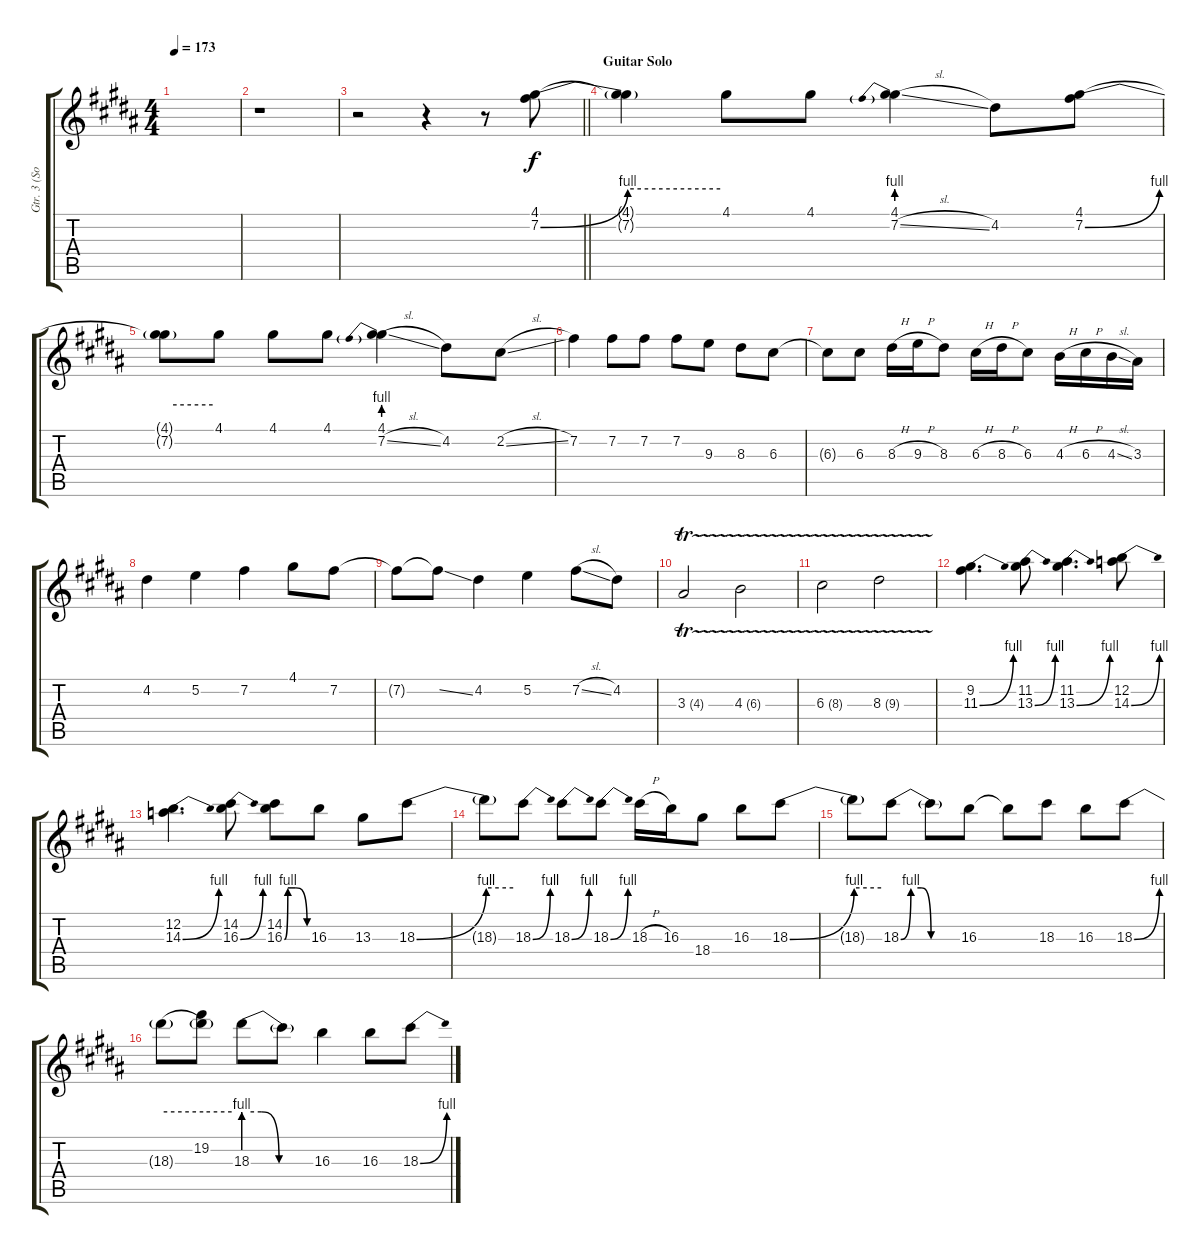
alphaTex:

\track ("Gtr. 3 (Solo)" "Gtr. 3 (So") {instrument distortionguitar}
\staff {score tabs}
\tuning (E4 B3 G3 D3 A2 E2) {hide}
\ts (4 4)
\tempo 173
\clef g2
\ks g#minor
|
r.1 |
\barLineRight lightlight
r.2 r.4 r.8 (4.1 7.2{be (bend 0 0 60 4)}).8 |
\section ("" "Guitar Solo")
(4.1{t} 7.2{be (hold 0 4 60 4) t}).4 4.1.8 4.1.8 (4.1 7.2{be (prebend 0 4 60 4) sl}).4 4.2.8 (4.1 7.2{be (bend 0 0 60 4)}).8 |
(4.1{t} 7.2{be (hold 0 4 60 4) t}).8 4.1.8 4.1.8 4.1.8 (4.1 7.2{be (prebend 0 4 60 4) sl}).4 4.2.8 2.2{sl}.8 |
7.2.4 7.2.8 7.2.8 7.2.8 9.3.8 8.3.8 6.3.8 |
6.3{t}.8 6.3.8 8.3{h}.16 9.3{h}.16 8.3.8 6.3{h}.16 8.3{h}.16 6.3.8 4.3{h}.16 6.3{h}.16 4.3{sl}.16 3.3.16 |
4.2.4 5.2.4 7.2.4 4.1.8 7.2.8 |
7.2{t}.8 7.2{ss t}.8 4.2.4 5.2.4 7.2{sl}.8 4.2.8 |
3.3{tr (4 16)}.2 4.3{tr (6 16)}.2 |
6.3{tr (8 16)}.2 8.3{tr (9 16)}.2 |
(9.2 11.3{be (bend 0 0 60 4)}).4{d} (11.2 13.3{be (bend 0 0 60 4)}).8 (11.2 13.3{be (bend 0 0 60 4)}).4{d} (12.2 14.3{be (bend 0 0 60 4)}).8 |
(12.2 14.3{be (bend 0 0 60 4)}).4{d} (14.2 16.3{be (bend 0 0 60 4)}).8 (14.2 16.3{be (custom 0 0 9 4 20 4 30 4 60 0)}).8 16.3.8 13.3.8 18.3{be (bend 0 0 60 4)}.8 |
18.3{be (hold 0 4 60 4) t}.8 18.3{be (bend 0 0 60 4)}.8 18.3{be (bend 0 0 60 4)}.8 18.3{be (bend 0 0 60 4)}.8 18.3{h}.16 16.3.16 18.4.8 16.3.8 18.3{be (bend 0 0 60 4)}.8 |
18.3{be (hold 0 4 60 4) t}.8 18.3{be (custom 0 0 10 4 20 4 30 0 60 0)}.8 18.3{t}.8 16.3.8 16.3{t}.8 18.3.8 16.3.8 18.3{be (bend 0 0 60 4)}.8 |
18.3{be (hold 0 4 60 4) t}.8 (19.2 18.3{be (hold 0 4 60 4) t}).8 18.3{be (custom 0 4 15 4 30 0 60 0)}.8 18.3{t}.8 16.3.4 16.3.8 18.3{be (bend 0 0 60 4)}.8
